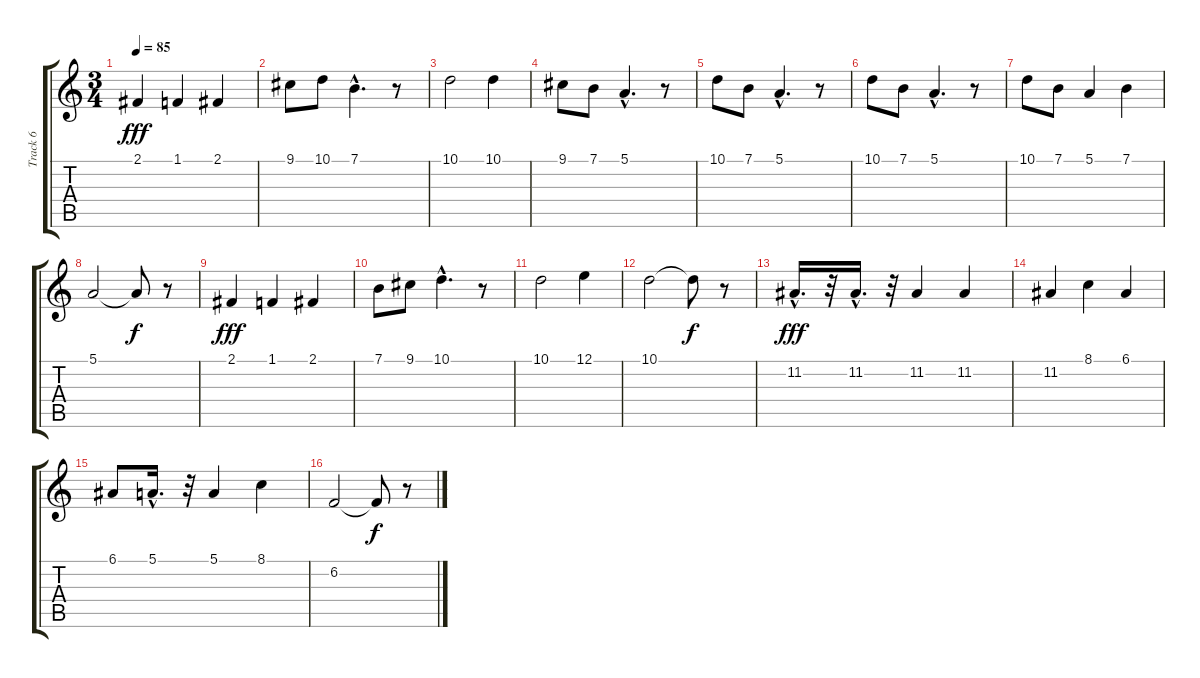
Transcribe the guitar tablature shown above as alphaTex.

\track ("Track 6" "Track 6") {instrument synthvoice}
\staff {score tabs}
\tuning (E4 B3 G3 D3 A2 E2) {hide}
\ts (3 4)
\tempo 85
\clef g2
\ks c
2.1.4{dy fff} 1.1.4 2.1.4 |
9.1.8 10.1.8 7.1{hac}.4{d} r.8 |
10.1.2 10.1.4 |
9.1.8 7.1.8 5.1{hac}.4{d} r.8 |
10.1.8 7.1.8 5.1{hac}.4{d} r.8 |
10.1.8 7.1.8 5.1{hac}.4{d} r.8 |
10.1.8 7.1.8 5.1.4 7.1.4 |
5.1.2 5.1{t}.8{dy f} r.8 |
2.1.4{dy fff} 1.1.4 2.1.4 |
7.1.8 9.1.8 10.1{hac}.4{d} r.8 |
10.1.2 12.1.4 |
10.1.2 10.1{t}.8{dy f} r.8 |
11.2{hac}.16{d dy fff} r.32 11.2{hac}.16{d} r.32 11.2.4 11.2.4 |
11.2.4 8.1.4 6.1.4 |
6.1.8 5.1{hac}.16{d} r.32 5.1.4 8.1.4 |
6.2.2 6.2{t}.8{dy f} r.8
